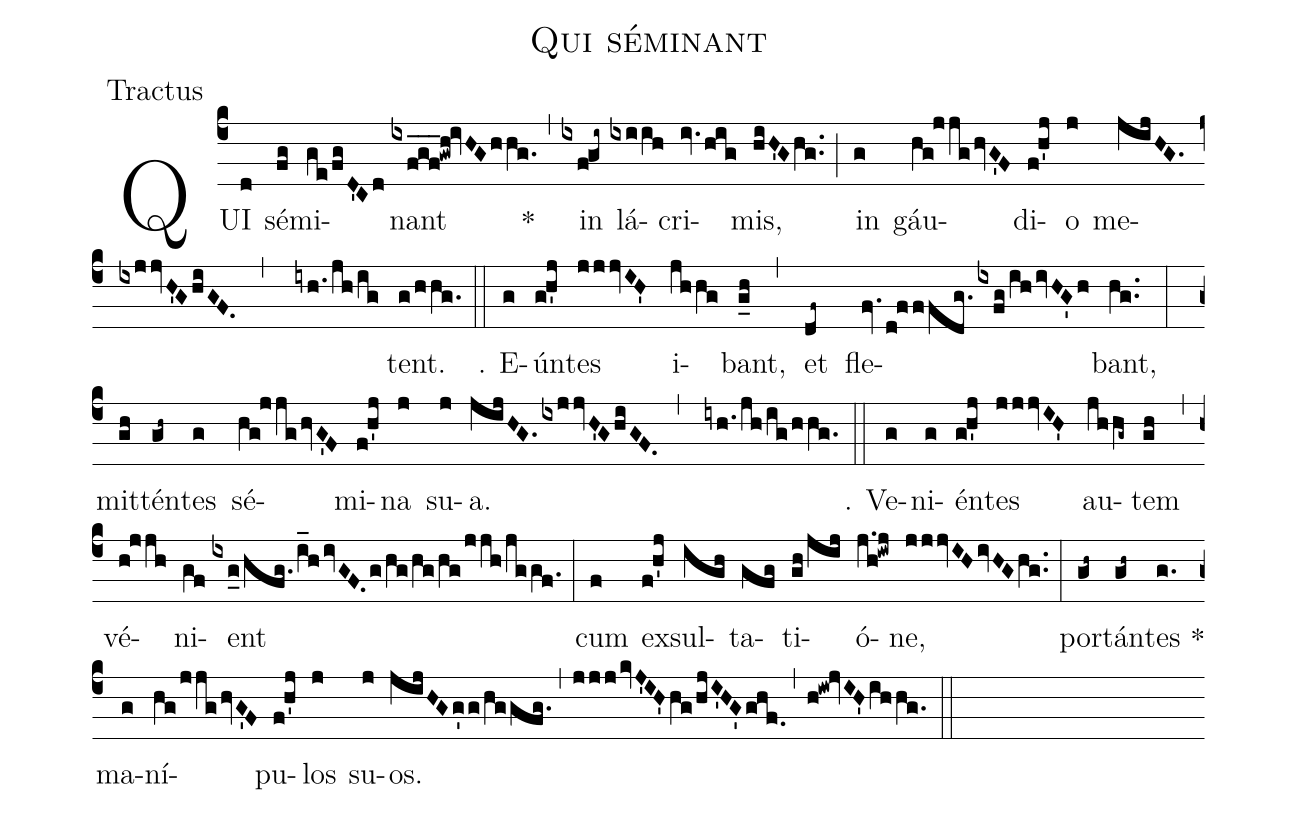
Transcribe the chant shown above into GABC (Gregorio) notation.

name:Qui séminant;
office-part:Tractus;
%%
(c4) QU{I}(d) sé(fg)mi(ge!/!fgD'Cd)nant(ixfgf___!gwh!ivHGhhg.) *(,)
in(ixf!gi~) lá(ixiih)cri(iv.hig)mis,(hiH'Ghg..) (;)
in(g) gáu(hg!jjghvG'F)di(f!h'j)o(j) me(jijHG.ixjjvH'GhiGF.,iyh.!/!jh!/!ig)tent.(g!/!hhg.) (::)

℣. E(g)ún(g!h'j)tes(jjjvIH') i(jhhg)bant,(g_h) (,)
et(df~) fle(fv.d!fffdg.ixfg!/!ihivHG'h)bant,(hg..) (:)
mit(gh)tén(gh~)tes(g) sé(hg!jjghvG'F)mi(f!h'j)na(j) su(j)a.(jijHG.ixjjvH'GhiGF.,iyh.!/!jh!/!ig!/!hhg.) (::)

℣. Ve(g)ni(g)én(g!h'j)tes(jjjvIH') au(jhhg~)tem(gh) (,)
vé(h!jjh)ni(gf)ent(ixg_0!/!hfg.!/!i_hivGF./g!/!hg/hg/hg!/!jjh!/!jggf.) (:)
cum(f) ex(f!h'j)sul(igh)ta(gfg)ti(gh!/!jij)ó(j.h!iwj)ne,(jjjvIHivHGhg..) (:)
por(gh~)tán(gh~)tes *(g.) ma(g)ní(hg!/!jjghvG'F)pu(f!h'j)los(j) su(j)os.(jijHGg'g/hggfg.,jjjkvJ'IH'hg/hjI'HG'ghf.,h!iw!jvIH'ihhg.) (::)
